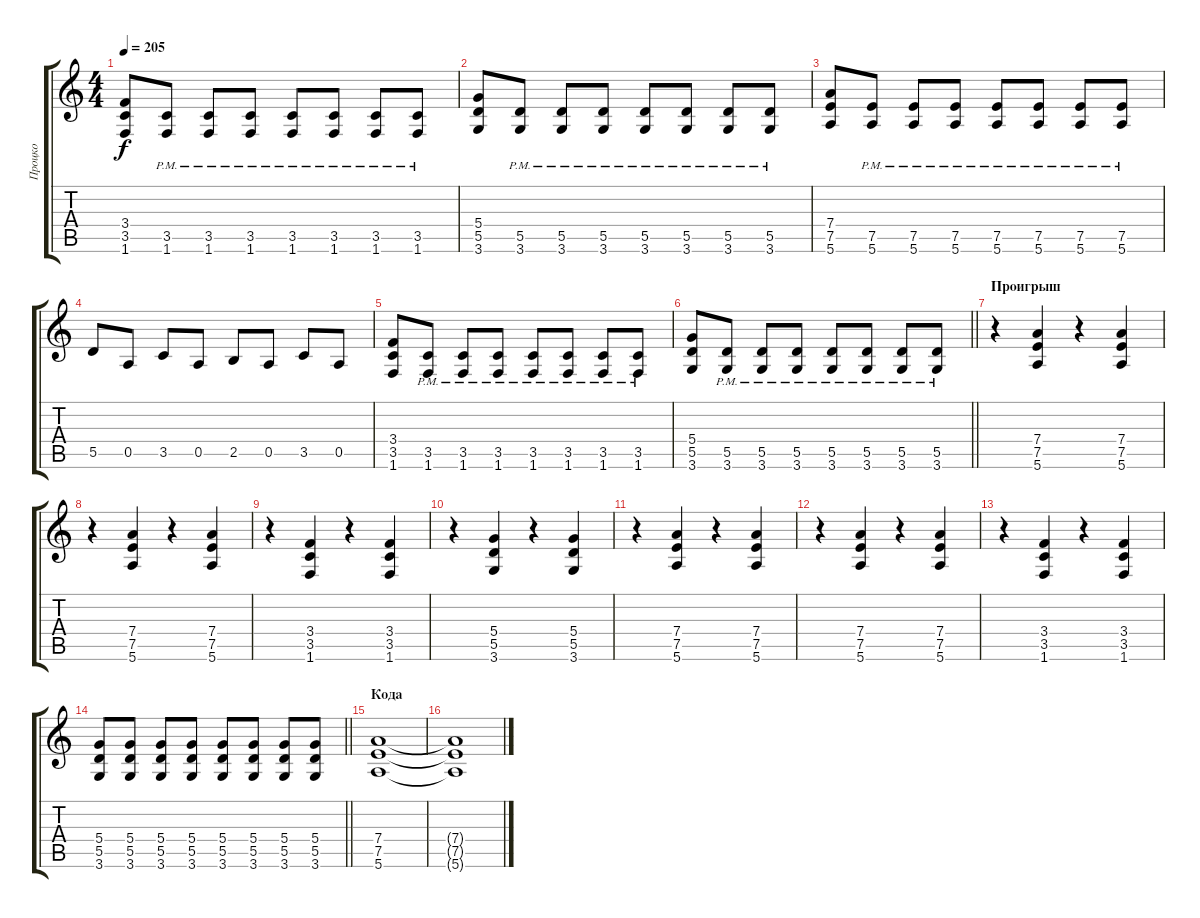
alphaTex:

\track ("Процко" "Процко") {instrument distortionguitar}
\staff {score tabs}
\tuning (E4 B3 G3 D3 A2 E2) {hide}
\ts (4 4)
\tempo 205
\clef g2
\ks c
(3.4 3.5 1.6).8{dy f} (3.5 1.6{pm}).8 (3.5 1.6{pm}).8 (3.5 1.6{pm}).8 (3.5 1.6{pm}).8 (3.5 1.6{pm}).8 (3.5 1.6{pm}).8 (3.5 1.6{pm}).8 |
(5.4 5.5 3.6).8 (5.5 3.6{pm}).8 (5.5 3.6{pm}).8 (5.5 3.6{pm}).8 (5.5 3.6{pm}).8 (5.5 3.6{pm}).8 (5.5 3.6{pm}).8 (5.5 3.6{pm}).8 |
(7.4 7.5 5.6).8 (7.5 5.6{pm}).8 (7.5 5.6{pm}).8 (7.5 5.6{pm}).8 (7.5 5.6{pm}).8 (7.5 5.6{pm}).8 (7.5 5.6{pm}).8 (7.5 5.6{pm}).8 |
5.5.8 0.5.8 3.5.8 0.5.8 2.5.8 0.5.8 3.5.8 0.5.8 |
(3.4 3.5 1.6).8 (3.5 1.6{pm}).8 (3.5 1.6{pm}).8 (3.5 1.6{pm}).8 (3.5 1.6{pm}).8 (3.5 1.6{pm}).8 (3.5 1.6{pm}).8 (3.5 1.6{pm}).8 |
\barLineRight lightlight
(5.4 5.5 3.6).8 (5.5 3.6{pm}).8 (5.5 3.6{pm}).8 (5.5 3.6{pm}).8 (5.5 3.6{pm}).8 (5.5 3.6{pm}).8 (5.5 3.6{pm}).8 (5.5 3.6{pm}).8 |
\section ("" "Проигрыш ")
r.4 (7.4 7.5 5.6).4 r.4 (7.4 7.5 5.6).4 |
r.4 (7.4 7.5 5.6).4 r.4 (7.4 7.5 5.6).4 |
r.4 (3.4 3.5 1.6).4 r.4 (3.4 3.5 1.6).4 |
r.4 (5.4 5.5 3.6).4 r.4 (5.4 5.5 3.6).4 |
r.4 (7.4 7.5 5.6).4 r.4 (7.4 7.5 5.6).4 |
r.4 (7.4 7.5 5.6).4 r.4 (7.4 7.5 5.6).4 |
r.4 (3.4 3.5 1.6).4 r.4 (3.4 3.5 1.6).4 |
\barLineRight lightlight
(5.4 5.5 3.6).8 (5.4 5.5 3.6).8 (5.4 5.5 3.6).8 (5.4 5.5 3.6).8 (5.4 5.5 3.6).8 (5.4 5.5 3.6).8 (5.4 5.5 3.6).8 (5.4 5.5 3.6).8 |
\section ("" "Кода")
(7.4 7.5 5.6).1{volume 0} |
(7.4{t} 7.5{t} 5.6{t}).1
